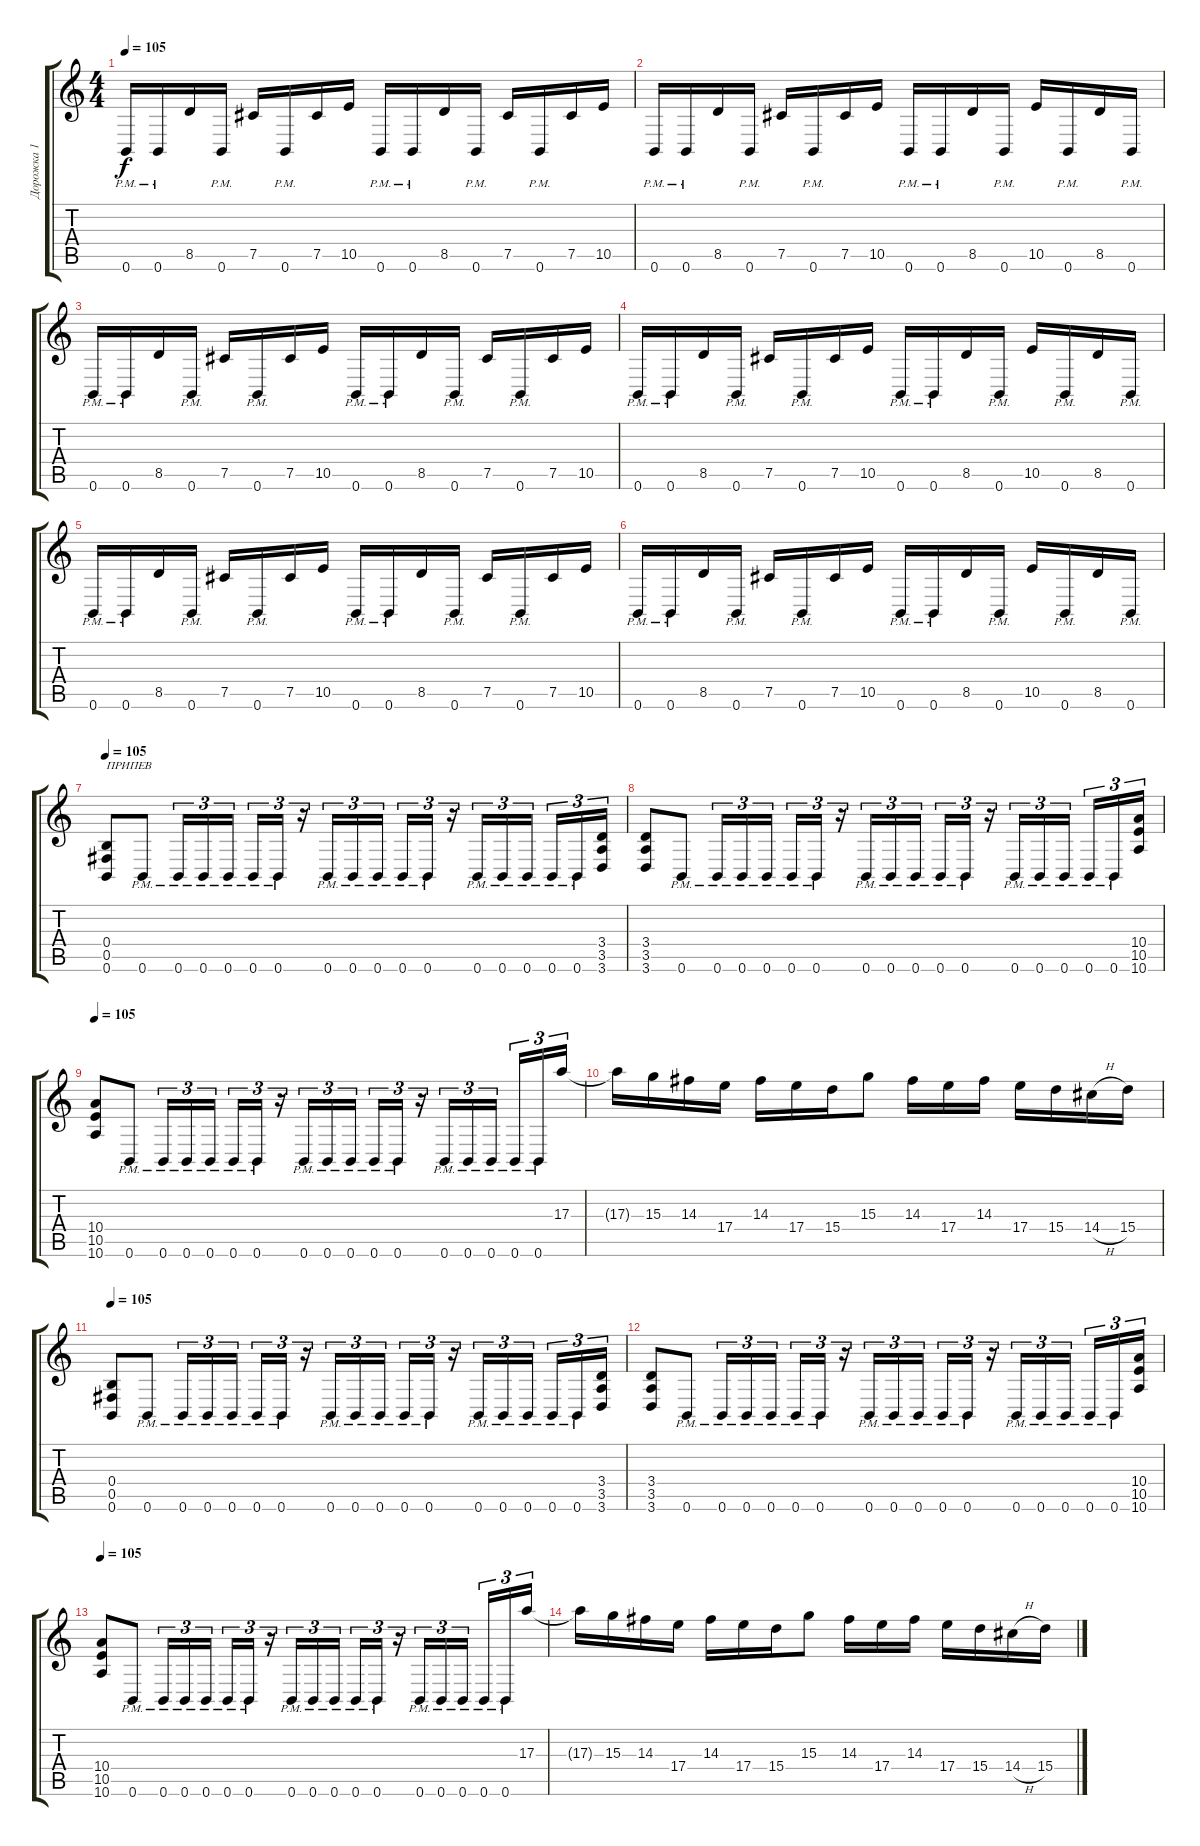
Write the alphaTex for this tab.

\track ("Дорожка 1" "Дорожка 1") {instrument distortionguitar}
\staff {score tabs}
\tuning (Db4 Ab3 E3 B2 Gb2 B1) {hide}
\ts (4 4)
\tempo 105
\clef g2
\ks c
0.6{pm}.16{dy f} 0.6{pm}.16 8.5.16 0.6{pm}.16 7.5.16 0.6{pm}.16 7.5.16 10.5.16 0.6{pm}.16 0.6{pm}.16 8.5.16 0.6{pm}.16 7.5.16 0.6{pm}.16 7.5.16 10.5.16 |
0.6{pm}.16 0.6{pm}.16 8.5.16 0.6{pm}.16 7.5.16 0.6{pm}.16 7.5.16 10.5.16 0.6{pm}.16 0.6{pm}.16 8.5.16 0.6{pm}.16 10.5.16 0.6{pm}.16 8.5.16 0.6{pm}.16 |
0.6{pm}.16 0.6{pm}.16 8.5.16 0.6{pm}.16 7.5.16 0.6{pm}.16 7.5.16 10.5.16 0.6{pm}.16 0.6{pm}.16 8.5.16 0.6{pm}.16 7.5.16 0.6{pm}.16 7.5.16 10.5.16 |
0.6{pm}.16 0.6{pm}.16 8.5.16 0.6{pm}.16 7.5.16 0.6{pm}.16 7.5.16 10.5.16 0.6{pm}.16 0.6{pm}.16 8.5.16 0.6{pm}.16 10.5.16 0.6{pm}.16 8.5.16 0.6{pm}.16 |
0.6{pm}.16 0.6{pm}.16 8.5.16 0.6{pm}.16 7.5.16 0.6{pm}.16 7.5.16 10.5.16 0.6{pm}.16 0.6{pm}.16 8.5.16 0.6{pm}.16 7.5.16 0.6{pm}.16 7.5.16 10.5.16 |
0.6{pm}.16 0.6{pm}.16 8.5.16 0.6{pm}.16 7.5.16 0.6{pm}.16 7.5.16 10.5.16 0.6{pm}.16 0.6{pm}.16 8.5.16 0.6{pm}.16 10.5.16 0.6{pm}.16 8.5.16 0.6{pm}.16 |
\tempo 105
(0.4 0.5 0.6).8{txt "ПРИПЕВ"} 0.6{pm}.8 0.6{pm}.16{tu (3 2)} 0.6{pm}.16{tu (3 2)} 0.6{pm}.16{tu (3 2) beam splitsecondary} 0.6{pm}.16{tu (3 2)} 0.6{pm}.16{tu (3 2)} r.16{tu (3 2)} 0.6{pm}.16{tu (3 2)} 0.6{pm}.16{tu (3 2)} 0.6{pm}.16{tu (3 2) beam splitsecondary} 0.6{pm}.16{tu (3 2)} 0.6{pm}.16{tu (3 2)} r.16{tu (3 2)} 0.6{pm}.16{tu (3 2)} 0.6{pm}.16{tu (3 2)} 0.6{pm}.16{tu (3 2) beam splitsecondary} 0.6{pm}.16{tu (3 2)} 0.6{pm}.16{tu (3 2)} (3.4 3.5 3.6).16{tu (3 2)} |
(3.4 3.5 3.6).8 0.6{pm}.8 0.6{pm}.16{tu (3 2)} 0.6{pm}.16{tu (3 2)} 0.6{pm}.16{tu (3 2) beam splitsecondary} 0.6{pm}.16{tu (3 2)} 0.6{pm}.16{tu (3 2)} r.16{tu (3 2)} 0.6{pm}.16{tu (3 2)} 0.6{pm}.16{tu (3 2)} 0.6{pm}.16{tu (3 2) beam splitsecondary} 0.6{pm}.16{tu (3 2)} 0.6{pm}.16{tu (3 2)} r.16{tu (3 2)} 0.6{pm}.16{tu (3 2)} 0.6{pm}.16{tu (3 2)} 0.6{pm}.16{tu (3 2) beam splitsecondary} 0.6{pm}.16{tu (3 2)} 0.6{pm}.16{tu (3 2)} (10.4 10.5 10.6).16{tu (3 2)} |
\tempo 105
(10.4 10.5 10.6).8 0.6{pm}.8 0.6{pm}.16{tu (3 2)} 0.6{pm}.16{tu (3 2)} 0.6{pm}.16{tu (3 2) beam splitsecondary} 0.6{pm}.16{tu (3 2)} 0.6{pm}.16{tu (3 2)} r.16{tu (3 2)} 0.6{pm}.16{tu (3 2)} 0.6{pm}.16{tu (3 2)} 0.6{pm}.16{tu (3 2) beam splitsecondary} 0.6{pm}.16{tu (3 2)} 0.6{pm}.16{tu (3 2)} r.16{tu (3 2)} 0.6{pm}.16{tu (3 2)} 0.6{pm}.16{tu (3 2)} 0.6{pm}.16{tu (3 2) beam splitsecondary} 0.6{pm}.16{tu (3 2)} 0.6{pm}.16{tu (3 2)} 17.3.16{tu (3 2)} |
17.3{t}.16 15.3.16 14.3.16 17.4.16 14.3.16 17.4.16 15.4.16 15.3.8 14.3.16 17.4.16 14.3.16 17.4.16 15.4.16 14.4{h}.16 15.4.16 |
\tempo 105
(0.4 0.5 0.6).8 0.6{pm}.8 0.6{pm}.16{tu (3 2)} 0.6{pm}.16{tu (3 2)} 0.6{pm}.16{tu (3 2) beam splitsecondary} 0.6{pm}.16{tu (3 2)} 0.6{pm}.16{tu (3 2)} r.16{tu (3 2)} 0.6{pm}.16{tu (3 2)} 0.6{pm}.16{tu (3 2)} 0.6{pm}.16{tu (3 2) beam splitsecondary} 0.6{pm}.16{tu (3 2)} 0.6{pm}.16{tu (3 2)} r.16{tu (3 2)} 0.6{pm}.16{tu (3 2)} 0.6{pm}.16{tu (3 2)} 0.6{pm}.16{tu (3 2) beam splitsecondary} 0.6{pm}.16{tu (3 2)} 0.6{pm}.16{tu (3 2)} (3.4 3.5 3.6).16{tu (3 2)} |
(3.4 3.5 3.6).8 0.6{pm}.8 0.6{pm}.16{tu (3 2)} 0.6{pm}.16{tu (3 2)} 0.6{pm}.16{tu (3 2) beam splitsecondary} 0.6{pm}.16{tu (3 2)} 0.6{pm}.16{tu (3 2)} r.16{tu (3 2)} 0.6{pm}.16{tu (3 2)} 0.6{pm}.16{tu (3 2)} 0.6{pm}.16{tu (3 2) beam splitsecondary} 0.6{pm}.16{tu (3 2)} 0.6{pm}.16{tu (3 2)} r.16{tu (3 2)} 0.6{pm}.16{tu (3 2)} 0.6{pm}.16{tu (3 2)} 0.6{pm}.16{tu (3 2) beam splitsecondary} 0.6{pm}.16{tu (3 2)} 0.6{pm}.16{tu (3 2)} (10.4 10.5 10.6).16{tu (3 2)} |
\tempo 105
(10.4 10.5 10.6).8 0.6{pm}.8 0.6{pm}.16{tu (3 2)} 0.6{pm}.16{tu (3 2)} 0.6{pm}.16{tu (3 2) beam splitsecondary} 0.6{pm}.16{tu (3 2)} 0.6{pm}.16{tu (3 2)} r.16{tu (3 2)} 0.6{pm}.16{tu (3 2)} 0.6{pm}.16{tu (3 2)} 0.6{pm}.16{tu (3 2) beam splitsecondary} 0.6{pm}.16{tu (3 2)} 0.6{pm}.16{tu (3 2)} r.16{tu (3 2)} 0.6{pm}.16{tu (3 2)} 0.6{pm}.16{tu (3 2)} 0.6{pm}.16{tu (3 2) beam splitsecondary} 0.6{pm}.16{tu (3 2)} 0.6{pm}.16{tu (3 2)} 17.3.16{tu (3 2)} |
17.3{t}.16 15.3.16 14.3.16 17.4.16 14.3.16 17.4.16 15.4.16 15.3.8 14.3.16 17.4.16 14.3.16 17.4.16 15.4.16 14.4{h}.16 15.4.16
